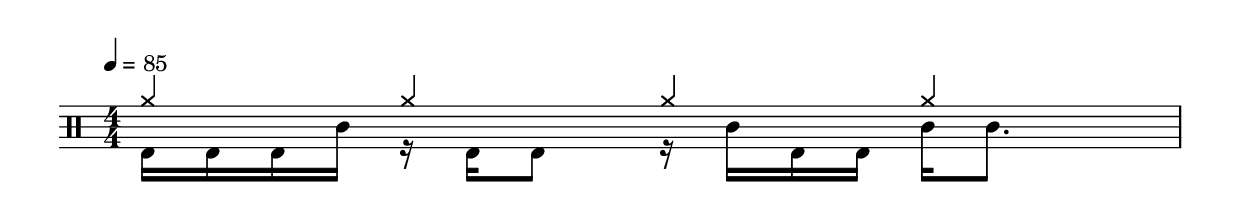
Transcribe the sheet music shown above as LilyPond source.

\version "2.18.2"
\include "../layout/layout.ly"

\score {
  \new DrumStaff <<
    \tempo 4 = 85
    \drummode {
      \time 4/4
      <<
        \new DrumVoice {
          \voiceUP
          hh4 hh4 hh4 hh4
        }
        \new DrumVoice {
          \voiceDOWN
          bd16 bd16 bd16 sn16 r16 bd16 bd8 r16 sn16 bd16 bd16 sn16 sn8.
        }
      >>
      %\break
    }
  >>
}
